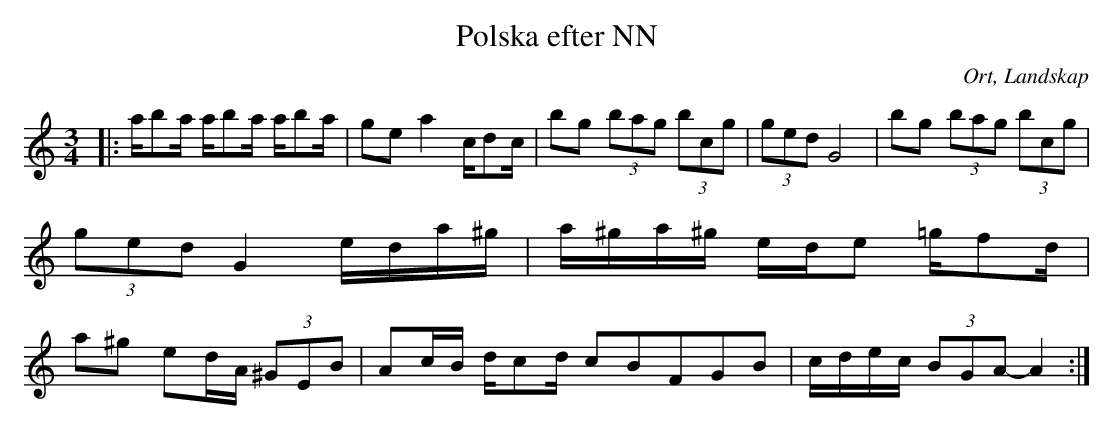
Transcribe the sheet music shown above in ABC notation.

X:1
T:Polska efter NN
O:Ort, Landskap
M:3/4
L:1/8
K:C
|: a/ba/ a/ba/ a/ba/ | ge a2 c/dc/ |bg (3bag (3bcg| (3ged G4 |bg (3bag (3bcg| (3ged G2 e/d/a/^g/| a/^g/a/^g/ e/d/e =g/fd/ |a^g ed/A/ (3^GEB| Ac/B/ d/cd/ c2/5B2/5F2/5G2/5B2/5|  c/d/e/c/ (3BGA-A2 :|
